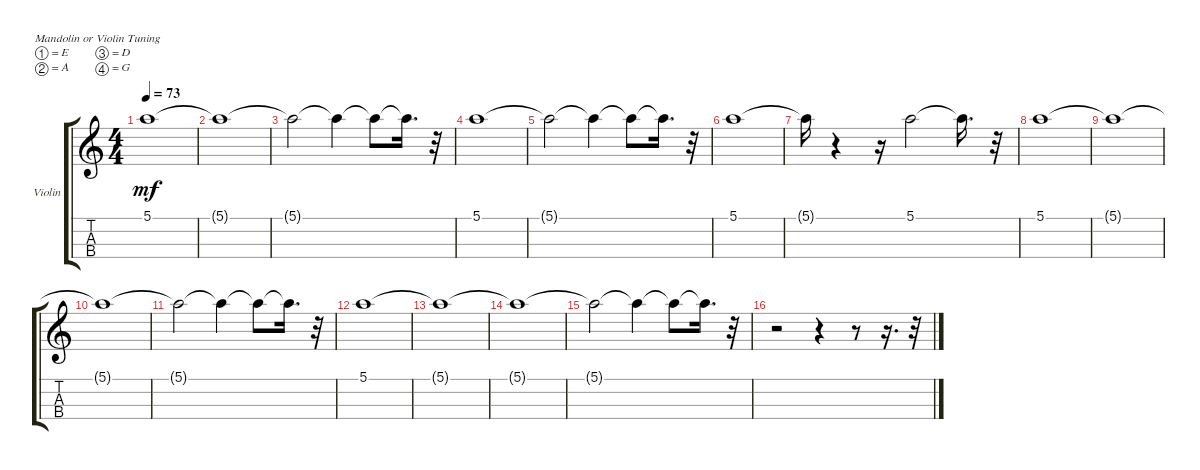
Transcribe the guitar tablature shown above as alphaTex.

\bracketExtendMode groupsimilarinstruments
\firstSystemTrackNameOrientation horizontal
\otherSystemsTrackNameOrientation horizontal
\track ("string line" "Violin") {instrument violin}
\staff {score tabs}
\tuning (E5 A4 D4 G3)
\ts (4 4)
\tempo 73
\clef g2
\ks c
5.1{t}.1{dy mf} |
5.1{t}.1 |
5.1{t}.2 5.1{t}.4 5.1{t}.8 5.1{t}.16{d} r.32 |
5.1.1 |
5.1{t}.2 5.1{t}.4 5.1{t}.8 5.1{t}.16{d} r.32 |
5.1.1 |
5.1{t}.16 r.4 r.16 5.1.2 5.1{t}.16{d} r.32 |
5.1.1 |
5.1{t}.1 |
5.1{t}.1 |
5.1{t}.2 5.1{t}.4 5.1{t}.8 5.1{t}.16{d} r.32 |
5.1.1 |
5.1{t}.1 |
5.1{t}.1 |
5.1{t}.2 5.1{t}.4 5.1{t}.8 5.1{t}.16{d} r.32 |
r.2 r.4 r.8 r.16{d} r.32
